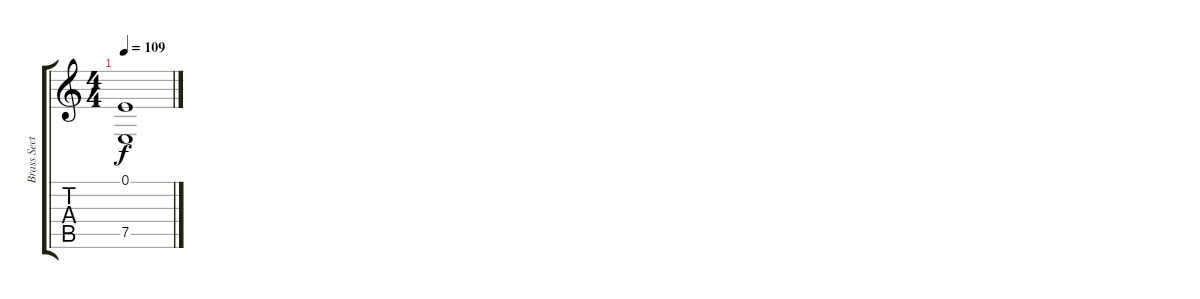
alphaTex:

\track ("Brass Section" "Brass Sect") {instrument brasssection}
\staff {score tabs}
\tuning (E4 B3 G3 D3 A2 E2) {hide}
\ts (4 4)
\tempo 109
\clef g2
\ks c
(0.1 7.5).1{dy f}
